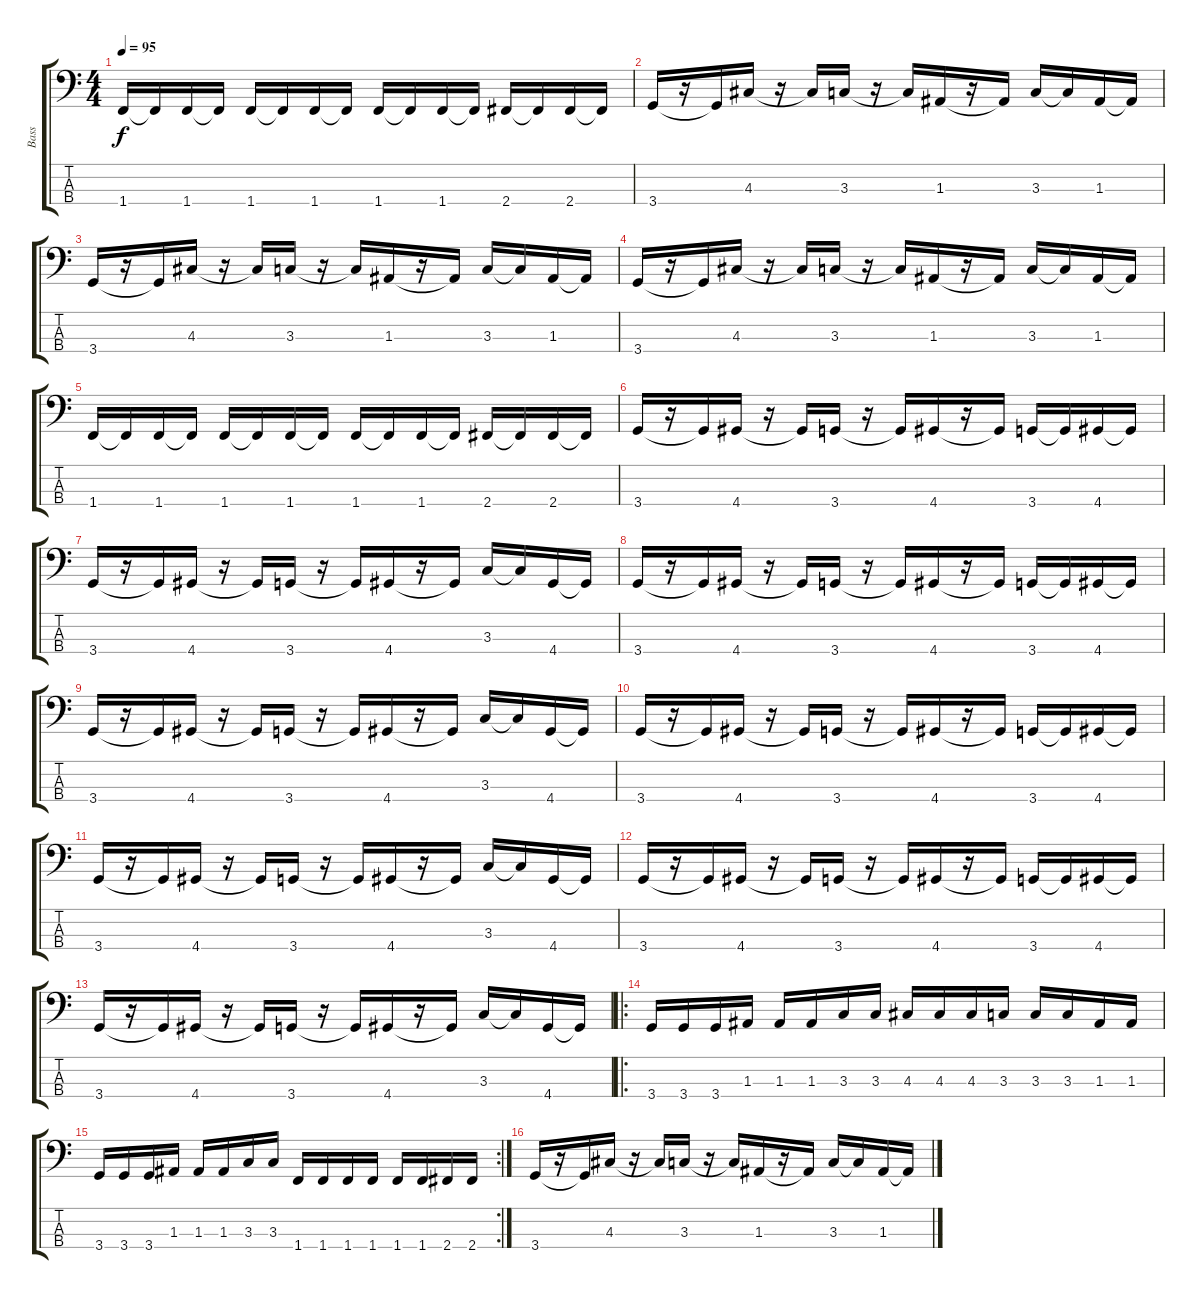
\track ("Bass" "Bass") {instrument electricbasspick}
\staff {score tabs}
\tuning (G2 D2 A1 E1) {hide}
\ts (4 4)
\tempo 95
\clef f4
\ks c
1.4.16{dy f} 1.4{t}.16 1.4.16 1.4{t}.16 1.4.16 1.4{t}.16 1.4.16 1.4{t}.16 1.4.16 1.4{t}.16 1.4.16 1.4{t}.16 2.4.16 2.4{t}.16 2.4.16 2.4{t}.16 |
3.4.16 r.16 3.4{t}.16 4.3.16 r.16 4.3{t}.16 3.3.16 r.16 3.3{t}.16 1.3.16 r.16 1.3{t}.16 3.3.16 3.3{t}.16 1.3.16 1.3{t}.16 |
3.4.16 r.16 3.4{t}.16 4.3.16 r.16 4.3{t}.16 3.3.16 r.16 3.3{t}.16 1.3.16 r.16 1.3{t}.16 3.3.16 3.3{t}.16 1.3.16 1.3{t}.16 |
3.4.16 r.16 3.4{t}.16 4.3.16 r.16 4.3{t}.16 3.3.16 r.16 3.3{t}.16 1.3.16 r.16 1.3{t}.16 3.3.16 3.3{t}.16 1.3.16 1.3{t}.16 |
1.4.16 1.4{t}.16 1.4.16 1.4{t}.16 1.4.16 1.4{t}.16 1.4.16 1.4{t}.16 1.4.16 1.4{t}.16 1.4.16 1.4{t}.16 2.4.16 2.4{t}.16 2.4.16 2.4{t}.16 |
3.4.16 r.16 3.4{t}.16 4.4.16 r.16 4.4{t}.16 3.4.16 r.16 3.4{t}.16 4.4.16 r.16 4.4{t}.16 3.4.16 3.4{t}.16 4.4.16 4.4{t}.16 |
3.4.16 r.16 3.4{t}.16 4.4.16 r.16 4.4{t}.16 3.4.16 r.16 3.4{t}.16 4.4.16 r.16 4.4{t}.16 3.3.16 3.3{t}.16 4.4.16 4.4{t}.16 |
3.4.16 r.16 3.4{t}.16 4.4.16 r.16 4.4{t}.16 3.4.16 r.16 3.4{t}.16 4.4.16 r.16 4.4{t}.16 3.4.16 3.4{t}.16 4.4.16 4.4{t}.16 |
3.4.16 r.16 3.4{t}.16 4.4.16 r.16 4.4{t}.16 3.4.16 r.16 3.4{t}.16 4.4.16 r.16 4.4{t}.16 3.3.16 3.3{t}.16 4.4.16 4.4{t}.16 |
3.4.16 r.16 3.4{t}.16 4.4.16 r.16 4.4{t}.16 3.4.16 r.16 3.4{t}.16 4.4.16 r.16 4.4{t}.16 3.4.16 3.4{t}.16 4.4.16 4.4{t}.16 |
3.4.16 r.16 3.4{t}.16 4.4.16 r.16 4.4{t}.16 3.4.16 r.16 3.4{t}.16 4.4.16 r.16 4.4{t}.16 3.3.16 3.3{t}.16 4.4.16 4.4{t}.16 |
3.4.16 r.16 3.4{t}.16 4.4.16 r.16 4.4{t}.16 3.4.16 r.16 3.4{t}.16 4.4.16 r.16 4.4{t}.16 3.4.16 3.4{t}.16 4.4.16 4.4{t}.16 |
3.4.16 r.16 3.4{t}.16 4.4.16 r.16 4.4{t}.16 3.4.16 r.16 3.4{t}.16 4.4.16 r.16 4.4{t}.16 3.3.16 3.3{t}.16 4.4.16 4.4{t}.16 |
\ro
3.4.16 3.4.16 3.4.16 1.3.16 1.3.16 1.3.16 3.3.16 3.3.16 4.3.16 4.3.16 4.3.16 3.3.16 3.3.16 3.3.16 1.3.16 1.3.16 |
\rc 2
3.4.16 3.4.16 3.4.16 1.3.16 1.3.16 1.3.16 3.3.16 3.3.16 1.4.16 1.4.16 1.4.16 1.4.16 1.4.16 1.4.16 2.4.16 2.4.16 |
3.4.16 r.16 3.4{t}.16 4.3.16 r.16 4.3{t}.16 3.3.16 r.16 3.3{t}.16 1.3.16 r.16 1.3{t}.16 3.3.16 3.3{t}.16 1.3.16 1.3{t}.16
